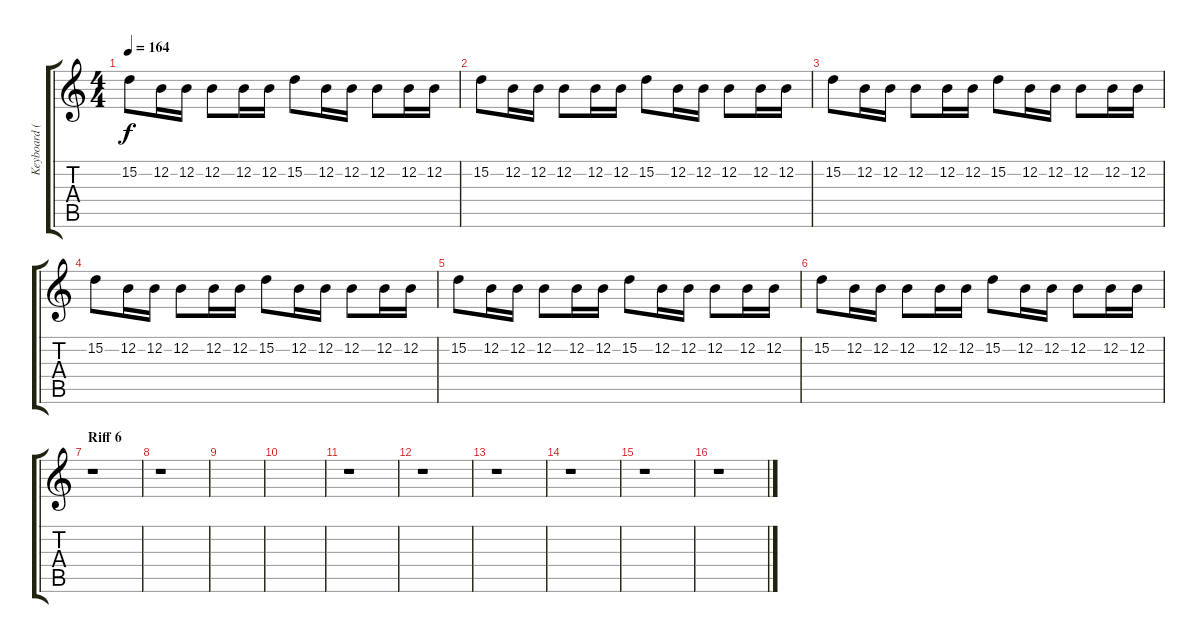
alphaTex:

\track ("Keyboard (Strings)" "Keyboard (") {instrument pizzicatostrings}
\staff {score tabs}
\tuning (E4 B3 G3 D3 A2 E2) {hide}
\ts (4 4)
\tempo 164
\clef g2
\ks c
15.2.8{dy f} 12.2.16 12.2.16 12.2.8 12.2.16 12.2.16 15.2.8 12.2.16 12.2.16 12.2.8 12.2.16 12.2.16 |
15.2.8 12.2.16 12.2.16 12.2.8 12.2.16 12.2.16 15.2.8 12.2.16 12.2.16 12.2.8 12.2.16 12.2.16 |
15.2.8 12.2.16 12.2.16 12.2.8 12.2.16 12.2.16 15.2.8 12.2.16 12.2.16 12.2.8 12.2.16 12.2.16 |
15.2.8 12.2.16 12.2.16 12.2.8 12.2.16 12.2.16 15.2.8 12.2.16 12.2.16 12.2.8 12.2.16 12.2.16 |
15.2.8 12.2.16 12.2.16 12.2.8 12.2.16 12.2.16 15.2.8 12.2.16 12.2.16 12.2.8 12.2.16 12.2.16 |
15.2.8 12.2.16 12.2.16 12.2.8 12.2.16 12.2.16 15.2.8 12.2.16 12.2.16 12.2.8 12.2.16 12.2.16 |
\section ("" "Riff 6")
r.1 |
r.1 |
|
|
r.1 |
r.1 |
r.1 |
r.1 |
r.1 |
r.1
